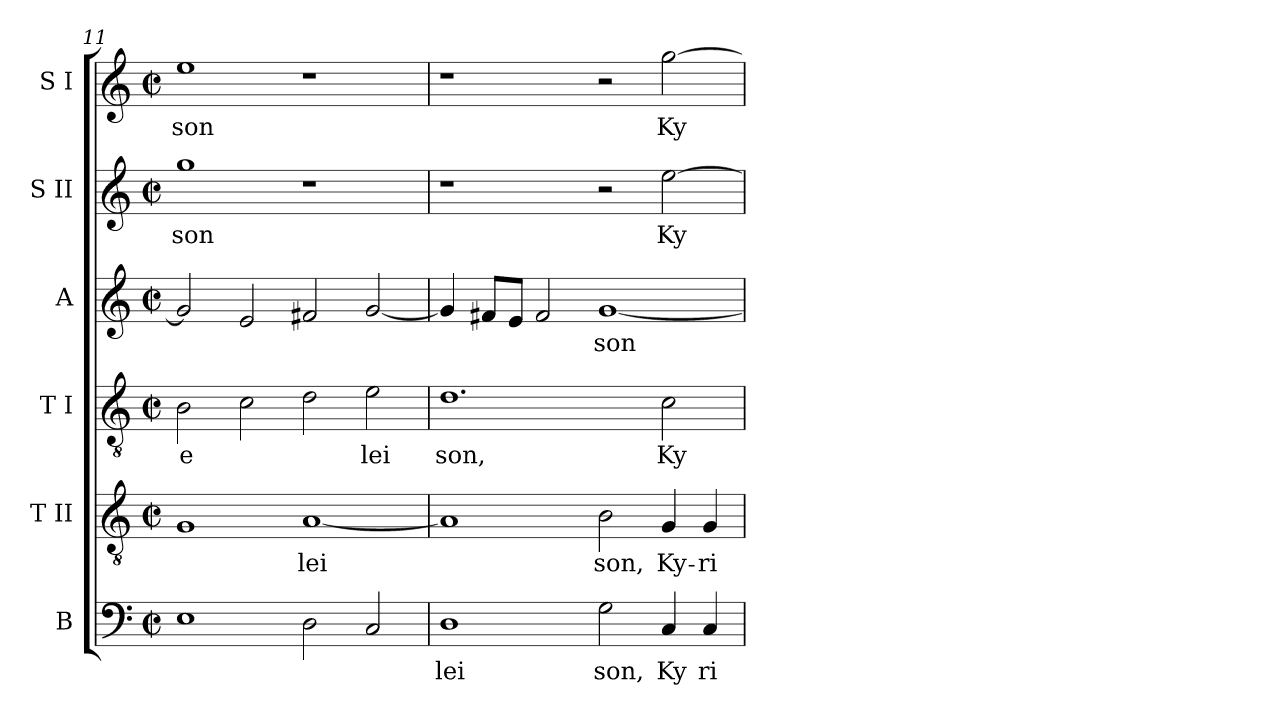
**kern	**text	**kern	**text	**kern	**text	**kern	**text	**kern	**text	**kern	**text
*part6	*part6	*part5	*part5	*part4	*part4	*part3	*part3	*part2	*part2	*part1	*part1
*staff6	*staff6	*staff5	*staff5	*staff4	*staff4	*staff3	*staff3	*staff2	*staff2	*staff1	*staff1
*I"B	*	*I"T II	*	*I"T I	*	*I"A	*	*I"S II	*	*I"S I	*
*I'B	*	*I'T II	*	*I'T I	*	*I'A	*	*I'S II	*	*I'S I	*
*clefF4	*	*clefGv2	*	*clefGv2	*	*clefG2	*	*clefG2	*	*clefG2	*
*k[]	*	*k[]	*	*k[]	*	*k[]	*	*k[]	*	*k[]	*
*C:	*	*C:	*	*C:	*	*C:	*	*C:	*	*C:	*
*M2/2	*	*M2/2	*	*M2/2	*	*M2/2	*	*M2/2	*	*M2/2	*
*met(c|)	*	*met(c|)	*	*met(c|)	*	*met(c|)	*	*met(c|)	*	*met(c|)	*
=11	=11	=11	=11	=11	=11	=11	=11	=11	=11	=11	=11
!	!LO:LY:b:cj	!	!LO:LY:b:cj	!	!LO:LY:b:cj	!	!LO:LY:b:cj	!	!LO:LY:b:cj	!	!LO:LY:b:cj
1E	.	1G	.	2B\	e	2g/]	--	1gg	son	1ee	son
!	!	!	!	!	!LO:LY:b:cj	!	!LO:LY:b:cj	!	!	!	!
.	.	.	.	2c\	.	2e/	--	.	.	.	.
!	!LO:LY:b:cj	!	!LO:LY:b:cj	!	!LO:LY:b:cj	!	!LO:LY:b:cj	!	!	!	!
2D\	.	[<1A	lei	2d\	.	2f#X/	--	1r	.	1r	.
!	!LO:LY:b:cj	!	!	!	!LO:LY:b:cj	!	!LO:LY:b:cj	!	!	!	!
2C/	.	.	.	2e\	lei	[<2g/	--	.	.	.	.
!!LO:LB:g=z
=12	=12	=12	=12	=12	=12	=12	=12	=12	=12	=12	=12
!	!LO:LY:b:cj	!	!LO:LY:b:cj	!	!LO:LY:b:cj	!	!LO:LY:b:cj	!	!	!	!
1D	lei	1A]	.	1.d	son,	4g/]	--	1r	.	1r	.
!	!	!	!	!	!	!	!LO:LY:b:cj	!	!	!	!
.	.	.	.	.	.	8f#X/L	--	.	.	.	.
!	!	!	!	!	!	!	!LO:LY:b:cj	!	!	!	!
.	.	.	.	.	.	8e/J	--	.	.	.	.
!	!	!	!	!	!	!	!LO:LY:b:cj	!	!	!	!
.	.	.	.	.	.	2f#/	--	.	.	.	.
!	!LO:LY:b:cj	!	!LO:LY:b:cj	!	!	!	!LO:LY:b:cj	!	!	!	!
2G\	son,	2B\	son,	.	.	[<1g	-son	2r	.	2r	.
!	!LO:LY:b:cj	!	!LO:LY:b:cj	!	!LO:LY:b:cj	!	!	!	!LO:LY:b:cj	!	!LO:LY:b:cj
4C/	Ky	4G/	Ky-	2c\	Ky	.	.	[>2ee\	Ky-	[>2gg\	Ky
!	!LO:LY:b:cj	!	!LO:LY:b:cj	!	!	!	!	!	!	!	!
4C/	ri	4G/	-ri-	.	.	.	.	.	.	.	.
=	=	=	=	=	=	=	=	=	=	=	=
*-	*-	*-	*-	*-	*-	*-	*-	*-	*-	*-	*-
